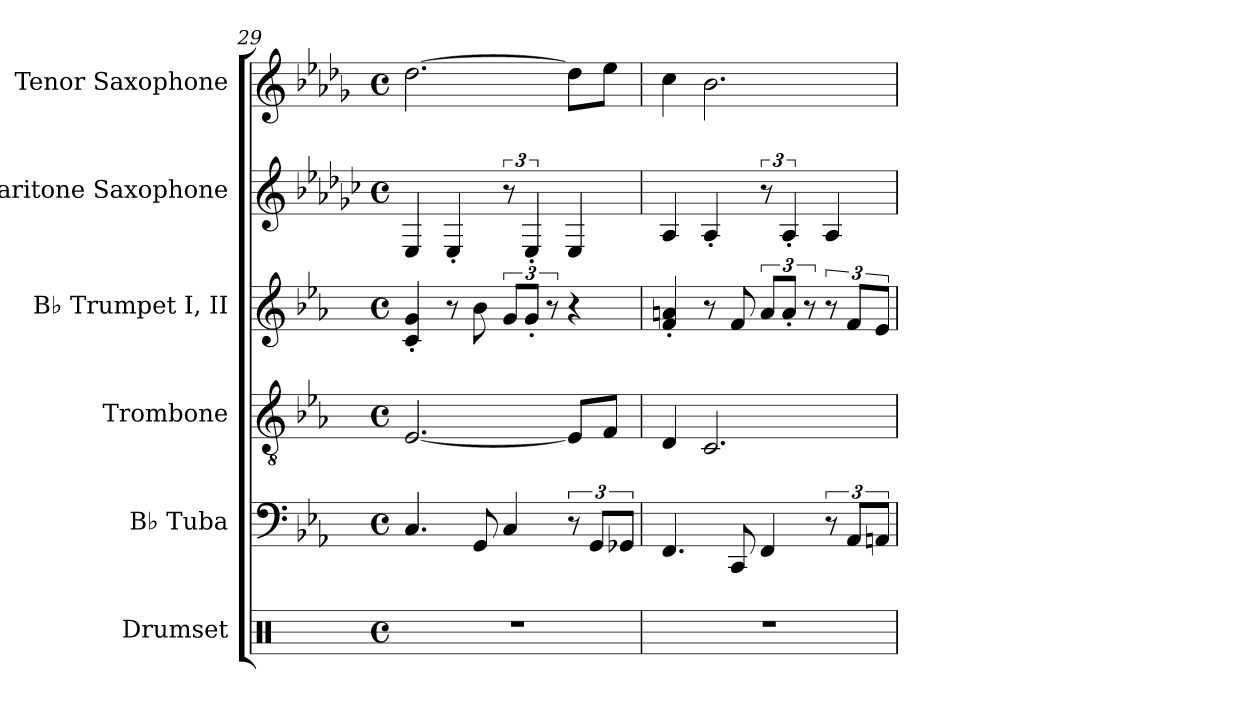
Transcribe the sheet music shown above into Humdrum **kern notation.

**kern	**kern	**kern	**kern	**kern	**kern
*part6	*part5	*part4	*part3	*part2	*part1
*staff6	*staff5	*staff4	*staff3	*staff2	*staff1
*I"Drumset	*I"B♭ Tuba	*I"Trombone	*I"B♭ Trumpet I, II	*I"Baritone Saxophone	*I"Tenor Saxophone
*I'D. Set	*I'B♭ Tba.	*I'Tbn.	*I'B♭ Tpt. I, II	*I'Bar. Sax.	*I'T. Sax.
*clefX	*clefF4	*clefGv2	*clefG2	*clefG2	*clefG2
*	*	*ITrd1c2	*ITrd1c2	*ITrd12c21	*ITrd8c14
*k[]	*k[b-e-a-]	*k[b-e-a-d-g-]	*k[b-e-a-d-g-]	*k[b-e-a-d-g-c-]	*k[b-e-a-d-g-]
*M4/4	*M4/4	*M4/4	*M4/4	*M4/4	*M4/4
*met(c)	*met(c)	*met(c)	*met(c)	*met(c)	*met(c)
=29	=29	=29	=29	=29	=29
1r	4.C	[2.D-	4B-' 4f'	4EE-	[2.d-
.	.	.	8r	4EE-'	.
.	8GG	.	8a-	.	.
.	4C	.	12fL	12r	.
.	.	.	12f'J	6EE-'	.
.	.	.	12r	.	.
.	12r	8D-L]	4r	4EE-	8d-L]
.	12GGL	.	.	.	.
.	.	8E-J	.	.	8e-J
.	12GG-XJ	.	.	.	.
=30	=30	=30	=30	=30	=30
1r	4.FF	4C	4e-' 4gn'	4AA-	4c
.	.	2.BB-	8r	4AA-'	2.B-
.	8CC	.	8e-	.	.
.	4FF	.	12gL	12r	.
.	.	.	12g'J	6AA-'	.
.	.	.	12r	.	.
.	12r	.	12r	4AA-	.
.	12AA-L	.	12e-L	.	.
.	12AAnJ	.	12d-J	.	.
=	=	=	=	=	=
*-	*-	*-	*-	*-	*-
